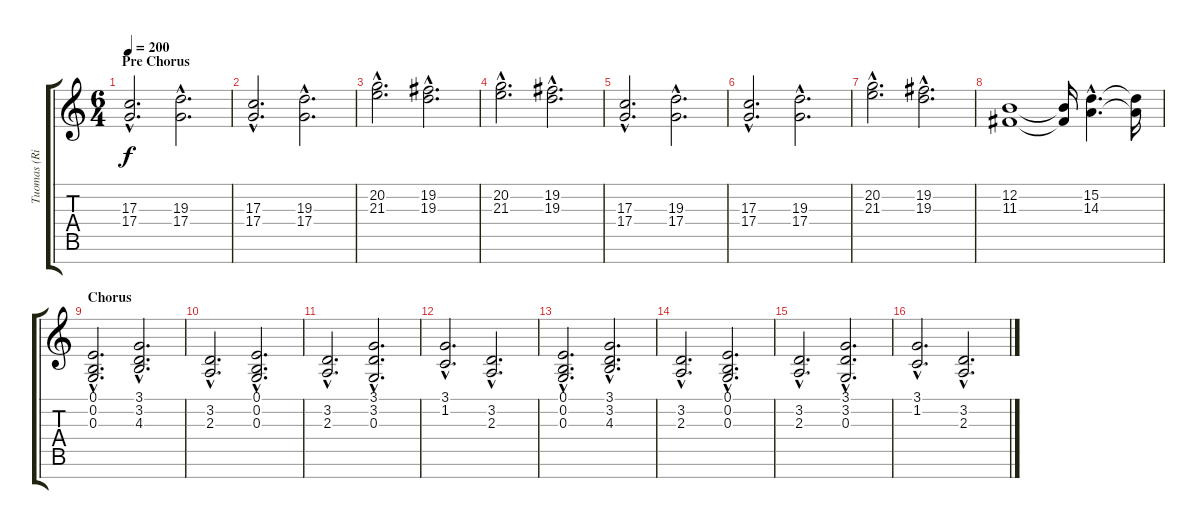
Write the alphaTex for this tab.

\track ("Tuomas (Right Hand)" "Tuomas (Ri") {instrument pad2warm}
\staff {score tabs}
\tuning (E4 B3 G3 D3 A2 E2 B1) {hide}
\ts (6 4)
\section ("" "Pre Chorus")
\tempo 200
\clef g2
\ks c
(17.3{hac} 17.4{hac}).2{d dy f} (19.3{hac} 17.4{hac}).2{d} |
(17.3{hac} 17.4{hac}).2{d} (19.3{hac} 17.4{hac}).2{d} |
(20.2{hac} 21.3{hac}).2{d} (19.2{hac} 19.3{hac}).2{d} |
(20.2{hac} 21.3{hac}).2{d} (19.2{hac} 19.3{hac}).2{d} |
(17.3{hac} 17.4{hac}).2{d} (19.3{hac} 17.4{hac}).2{d} |
(17.3{hac} 17.4{hac}).2{d} (19.3{hac} 17.4{hac}).2{d} |
(20.2{hac} 21.3{hac}).2{d} (19.2{hac} 19.3{hac}).2{d} |
\section ("" "")
(12.2 11.3).1 (12.2{t} 11.3{t}).16 (15.2{hac} 14.3{hac}).4{d} (15.2{t} 14.3{t}).16 |
\section ("" "Chorus")
(0.1{hac} 0.2{hac} 0.3{hac}).2{d} (3.1{hac} 3.2{hac} 4.3{hac}).2{d} |
(3.2{hac} 2.3{hac}).2{d} (0.1{hac} 0.2{hac} 0.3{hac}).2{d} |
(3.2{hac} 2.3{hac}).2{d} (3.1{hac} 3.2{hac} 0.3{hac}).2{d} |
(3.1{hac} 1.2{hac}).2{d} (3.2{hac} 2.3{hac}).2{d} |
(0.1{hac} 0.2{hac} 0.3{hac}).2{d} (3.1{hac} 3.2{hac} 4.3{hac}).2{d} |
(3.2{hac} 2.3{hac}).2{d} (0.1{hac} 0.2{hac} 0.3{hac}).2{d} |
(3.2{hac} 2.3{hac}).2{d} (3.1{hac} 3.2{hac} 0.3{hac}).2{d} |
(3.1{hac} 1.2{hac}).2{d} (3.2{hac} 2.3{hac}).2{d}
